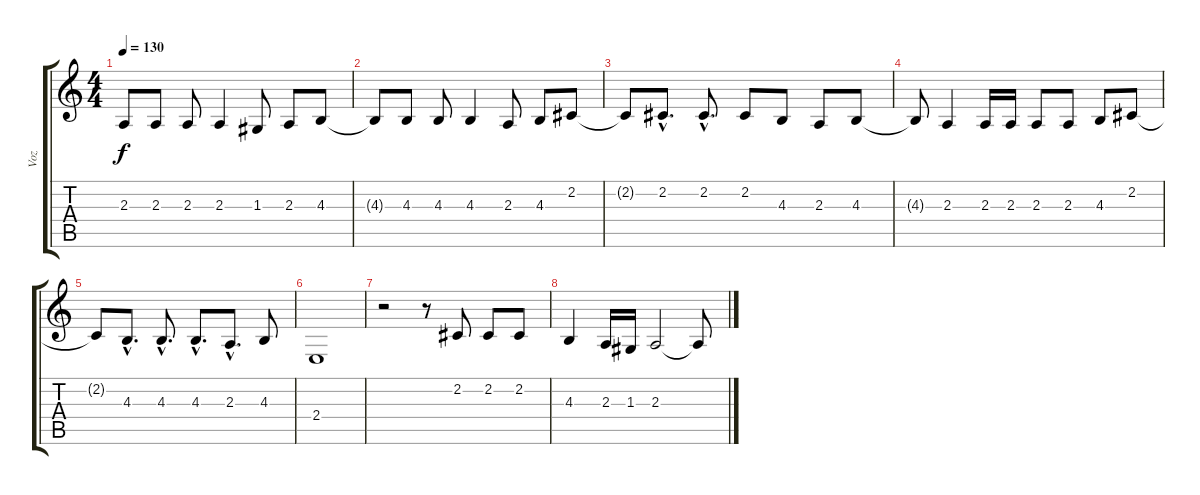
\track ("Voz" "Voz") {instrument lead2sawtooth}
\staff {score tabs}
\tuning (E4 B3 G3 D3 A2 E2) {hide}
\ts (4 4)
\tempo 130
\clef g2
\ks c
2.3.8{dy f} 2.3.8 2.3.8 2.3.4 1.3.8 2.3.8 4.3.8 |
4.3{t}.8 4.3.8 4.3.8 4.3.4 2.3.8 4.3.8 2.2.8 |
2.2{t}.8 2.2{hac}.8{d} 2.2{hac}.8{d} 2.2.8 4.3.8 2.3.8 4.3.8 |
4.3{t}.8 2.3.4 2.3.16 2.3.16 2.3.8 2.3.8 4.3.8 2.2.8 |
2.2{t}.8 4.3{hac}.8{d} 4.3{hac}.8{d} 4.3{hac}.8{d} 2.3{hac}.8{d} 4.3.8 |
2.4.1 |
r.2 r.8 2.2.8 2.2.8 2.2.8 |
4.3.4 2.3.16 1.3.16 2.3.2 2.3{t}.8
